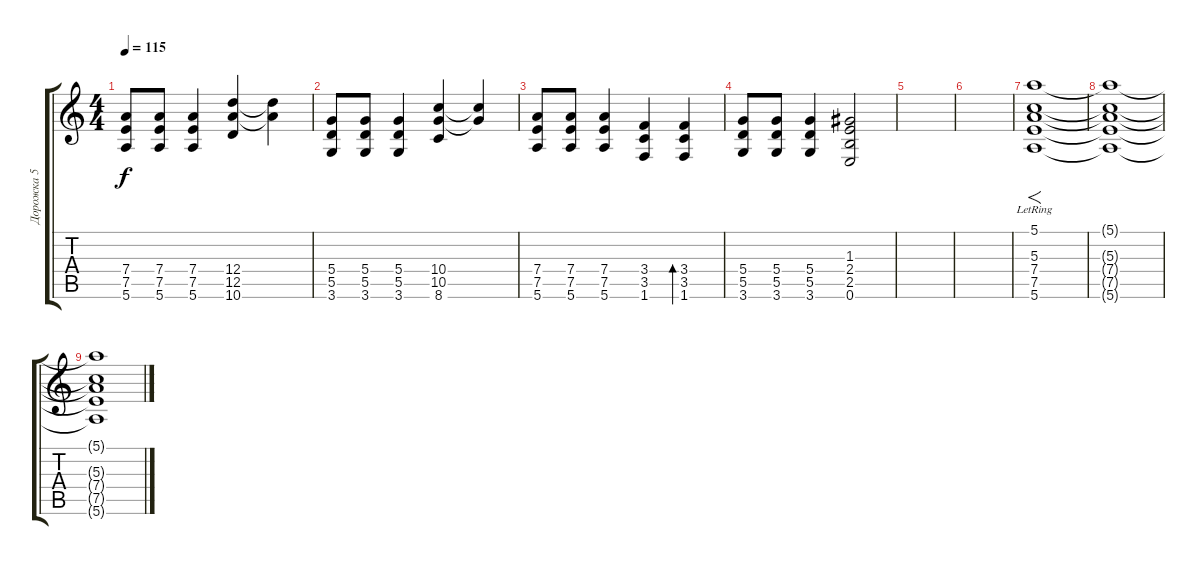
\track ("Дорожка 5" "Дорожка 5") {instrument distortionguitar}
\staff {score tabs}
\tuning (E4 B3 G3 D3 A2 E2) {hide}
\ts (4 4)
\tempo 115
\clef g2
\ks c
(7.4 7.5 5.6).8{dy f} (7.4 7.5 5.6).8 (7.4 7.5 5.6).4 (12.4 12.5 10.6).4 (12.4{t} 12.5{t}).4 |
(5.4 5.5 3.6).8 (5.4 5.5 3.6).8 (5.4 5.5 3.6).4 (10.4 10.5 8.6).4 (10.4{t} 10.5{t}).4 |
(7.4 7.5 5.6).8 (7.4 7.5 5.6).8 (7.4 7.5 5.6).4 (3.4 3.5 1.6).4 (3.4 3.5 1.6).4{bd 60} |
(5.4 5.5 3.6).8 (5.4 5.5 3.6).8 (5.4 5.5 3.6).4 (1.3 2.4 2.5 0.6).2 |
|
|
(5.1{lr} 5.3{lr} 7.4{lr} 7.5{lr} 5.6{lr}).1{f} |
(5.1{t} 5.3{t} 7.4{t} 7.5{t} 5.6{t}).1 |
(5.1{t} 5.3{t} 7.4{t} 7.5{t} 5.6{t}).1
